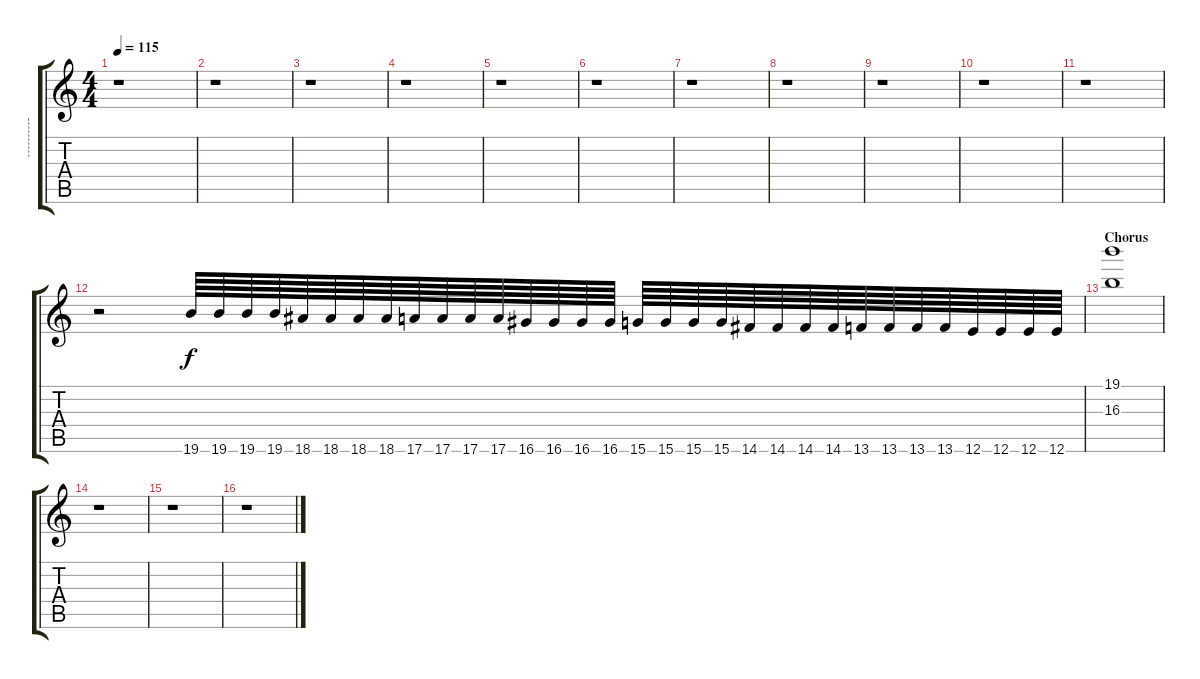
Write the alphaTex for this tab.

\track ("---------------------" "----------") {instrument distortionguitar}
\staff {score tabs}
\tuning (E4 B3 G3 D3 A2 E2) {hide}
\ts (4 4)
\tempo 115
\clef g2
\ks c
r.1{dy f} |
r.1 |
r.1 |
r.1 |
r.1 |
r.1 |
r.1 |
r.1 |
r.1 |
r.1 |
r.1 |
r.2 19.6.64{volume 15 instrument guitarfretnoise} 19.6.64 19.6.64 19.6.64 18.6.64 18.6.64 18.6.64 18.6.64 17.6.64 17.6.64 17.6.64 17.6.64 16.6.64 16.6.64 16.6.64 16.6.64 15.6.64 15.6.64 15.6.64 15.6.64 14.6.64 14.6.64 14.6.64 14.6.64 13.6.64 13.6.64 13.6.64 13.6.64 12.6.64 12.6.64 12.6.64 12.6.64 |
\section ("" "Chorus")
(19.1 16.3).1{volume 16 instrument tubularbells} |
r.1 |
r.1 |
r.1
